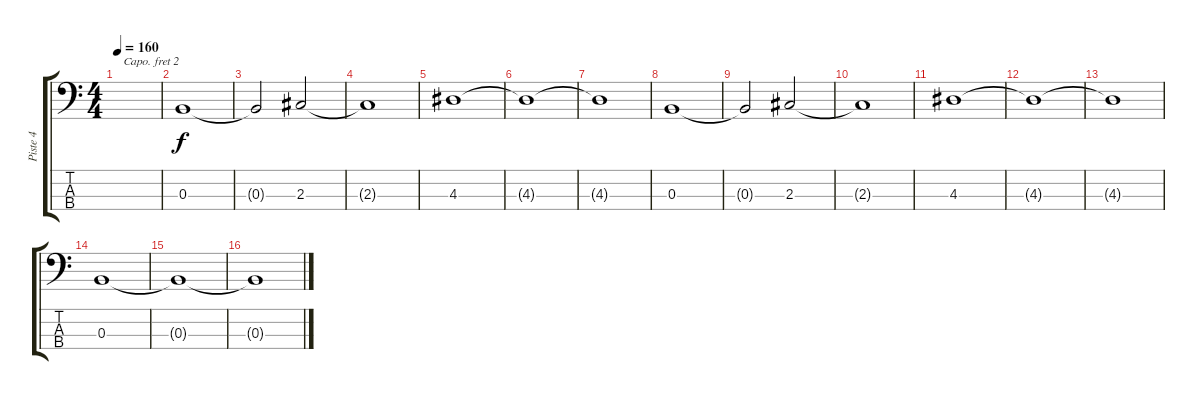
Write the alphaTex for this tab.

\track ("Piste 4" "Piste 4") {instrument electricbassfinger}
\staff {score tabs}
\capo 2
\tuning (G2 D2 A1 E1) {hide}
\ts (4 4)
\tempo 160
\clef f4
\ks c
|
0.3.1 |
0.3{t}.2 2.3.2 |
2.3{t}.1 |
4.3.1 |
4.3{t}.1 |
4.3{t}.1 |
0.3.1 |
0.3{t}.2 2.3.2 |
2.3{t}.1 |
4.3.1 |
4.3{t}.1 |
4.3{t}.1 |
0.3.1 |
0.3{t}.1 |
0.3{t}.1
